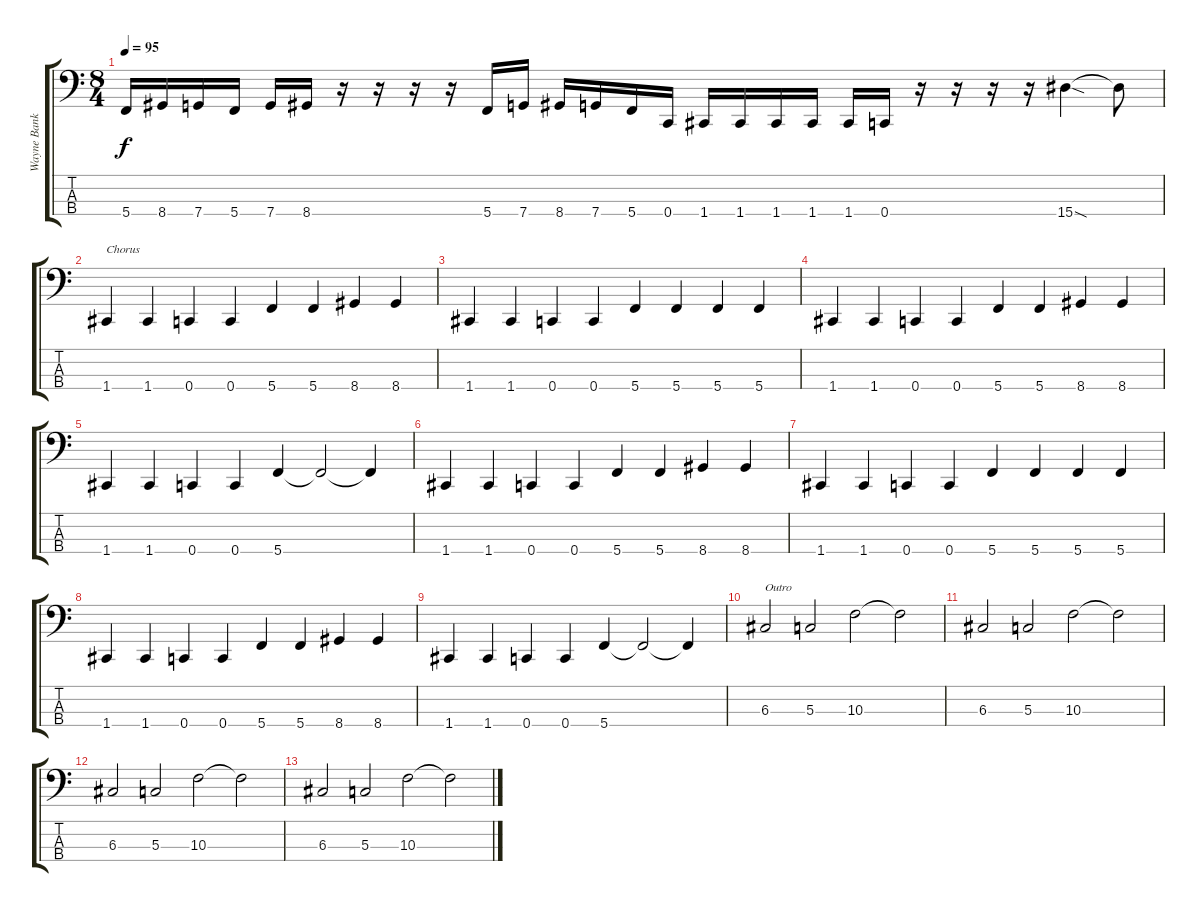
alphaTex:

\track ("Wayne Banks" "Wayne Bank") {instrument electricbassfinger}
\staff {score tabs}
\tuning (F2 C2 G1 C1) {hide}
\ts (8 4)
\tempo 95
\clef f4
\ks c
5.4.16{dy f} 8.4.16 7.4.16 5.4.16 7.4.16 8.4.16 r.16 r.16 r.16 r.16 5.4.16 7.4.16 8.4.16 7.4.16 5.4.16 0.4.16 1.4.16 1.4.16 1.4.16 1.4.16 1.4.16 0.4.16 r.16 r.16 r.16 r.16 15.4{sod}.4 15.4{t}.8 |
1.4.4{txt "Chorus"} 1.4.4 0.4.4 0.4.4 5.4.4 5.4.4 8.4.4 8.4.4 |
1.4.4 1.4.4 0.4.4 0.4.4 5.4.4 5.4.4 5.4.4 5.4.4 |
1.4.4 1.4.4 0.4.4 0.4.4 5.4.4 5.4.4 8.4.4 8.4.4 |
1.4.4 1.4.4 0.4.4 0.4.4 5.4.4 5.4{t}.2 5.4{t}.4 |
1.4.4 1.4.4 0.4.4 0.4.4 5.4.4 5.4.4 8.4.4 8.4.4 |
1.4.4 1.4.4 0.4.4 0.4.4 5.4.4 5.4.4 5.4.4 5.4.4 |
1.4.4 1.4.4 0.4.4 0.4.4 5.4.4 5.4.4 8.4.4 8.4.4 |
1.4.4 1.4.4 0.4.4 0.4.4 5.4.4 5.4{t}.2 5.4{t}.4 |
6.3.2{txt "Outro"} 5.3.2 10.3.2 10.3{t}.2 |
6.3.2 5.3.2 10.3.2 10.3{t}.2 |
6.3.2{txt ""} 5.3.2 10.3.2 10.3{t}.2 |
6.3.2 5.3.2 10.3.2 10.3{t}.2
